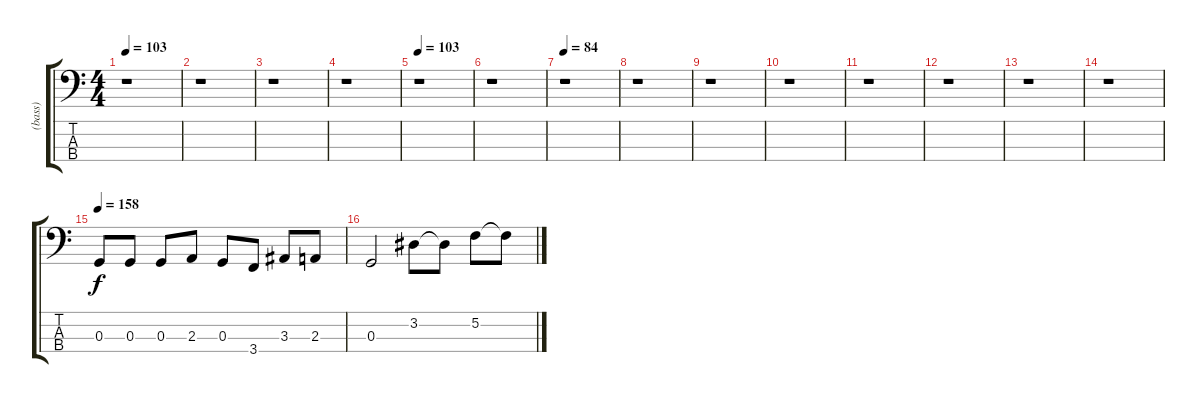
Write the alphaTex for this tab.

\track ("(bass)" "(bass)") {instrument electricbassfinger}
\staff {score tabs}
\tuning (F2 C2 G1 D1) {hide}
\ts (4 4)
\tempo 103
\clef f4
\ks c
r.1{dy f} |
r.1 |
r.1 |
r.1 |
\tempo 103
r.1 |
r.1 |
\tempo 84
r.1 |
r.1 |
r.1 |
r.1 |
r.1 |
r.1 |
r.1 |
r.1 |
\tempo 158
0.3.8{instrument electricbasspick} 0.3.8 0.3.8 2.3.8 0.3.8 3.4.8 3.3.8 2.3.8 |
0.3.2 3.2.8 3.2{t}.8 5.2.8 5.2{t}.8
